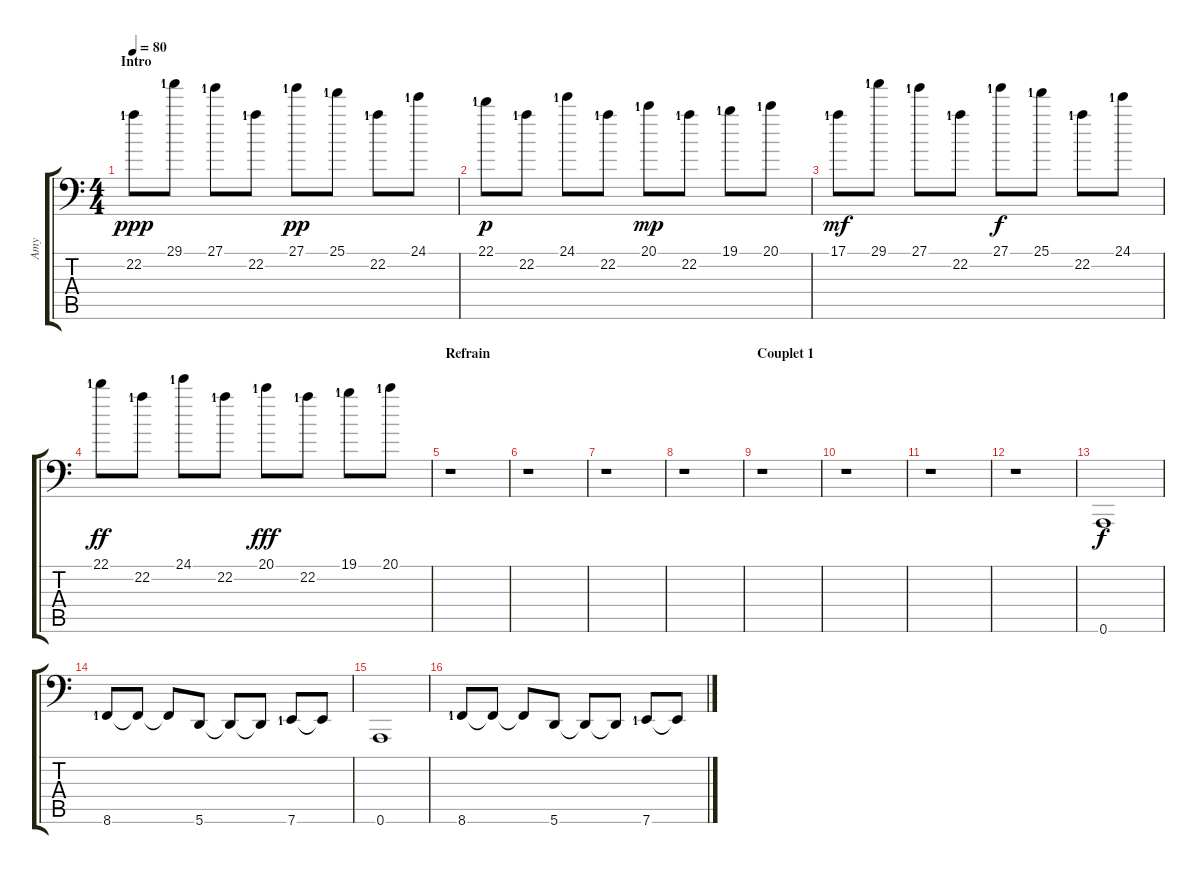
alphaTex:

\track ("Amy" "Amy") {instrument acousticgrandpiano}
\staff {score tabs}
\tuning (E4 B3 G3 D3 A2 A1) {hide}
\ts (4 4)
\section ("" "Intro")
\tempo 80
\clef f4
\ks c
22.2{rf 1}.8{dy ppp instrument acousticgrandpiano} 29.1{rf 1}.8 27.1{rf 1}.8 22.2{rf 1}.8 27.1{rf 1}.8{dy pp} 25.1{rf 1}.8 22.2{rf 1}.8 24.1{rf 1}.8 |
22.1{rf 1}.8{dy p} 22.2{rf 1}.8 24.1{rf 1}.8 22.2{rf 1}.8 20.1{rf 1}.8{dy mp} 22.2{rf 1}.8 19.1{rf 1}.8 20.1{rf 1}.8 |
17.1{rf 1}.8{dy mf} 29.1{rf 1}.8 27.1{rf 1}.8 22.2{rf 1}.8 27.1{rf 1}.8{dy f} 25.1{rf 1}.8 22.2{rf 1}.8 24.1{rf 1}.8 |
22.1{rf 1}.8{dy ff} 22.2{rf 1}.8 24.1{rf 1}.8 22.2{rf 1}.8 20.1{rf 1}.8{dy fff} 22.2{rf 1}.8 19.1{rf 1}.8 20.1{rf 1}.8 |
\section ("" "Refrain")
r.1 |
r.1 |
r.1 |
r.1 |
\section ("" "Couplet 1")
r.1 |
r.1 |
r.1 |
r.1 |
0.6.1{dy f} |
8.6{lf 1}.8 8.6{t}.8 8.6{t}.8 5.6.8 5.6{t}.8 5.6{t}.8 7.6{lf 1}.8 7.6{t}.8 |
0.6.1 |
8.6{lf 1}.8 8.6{t}.8 8.6{t}.8 5.6.8 5.6{t}.8 5.6{t}.8 7.6{lf 1}.8 7.6{t}.8
